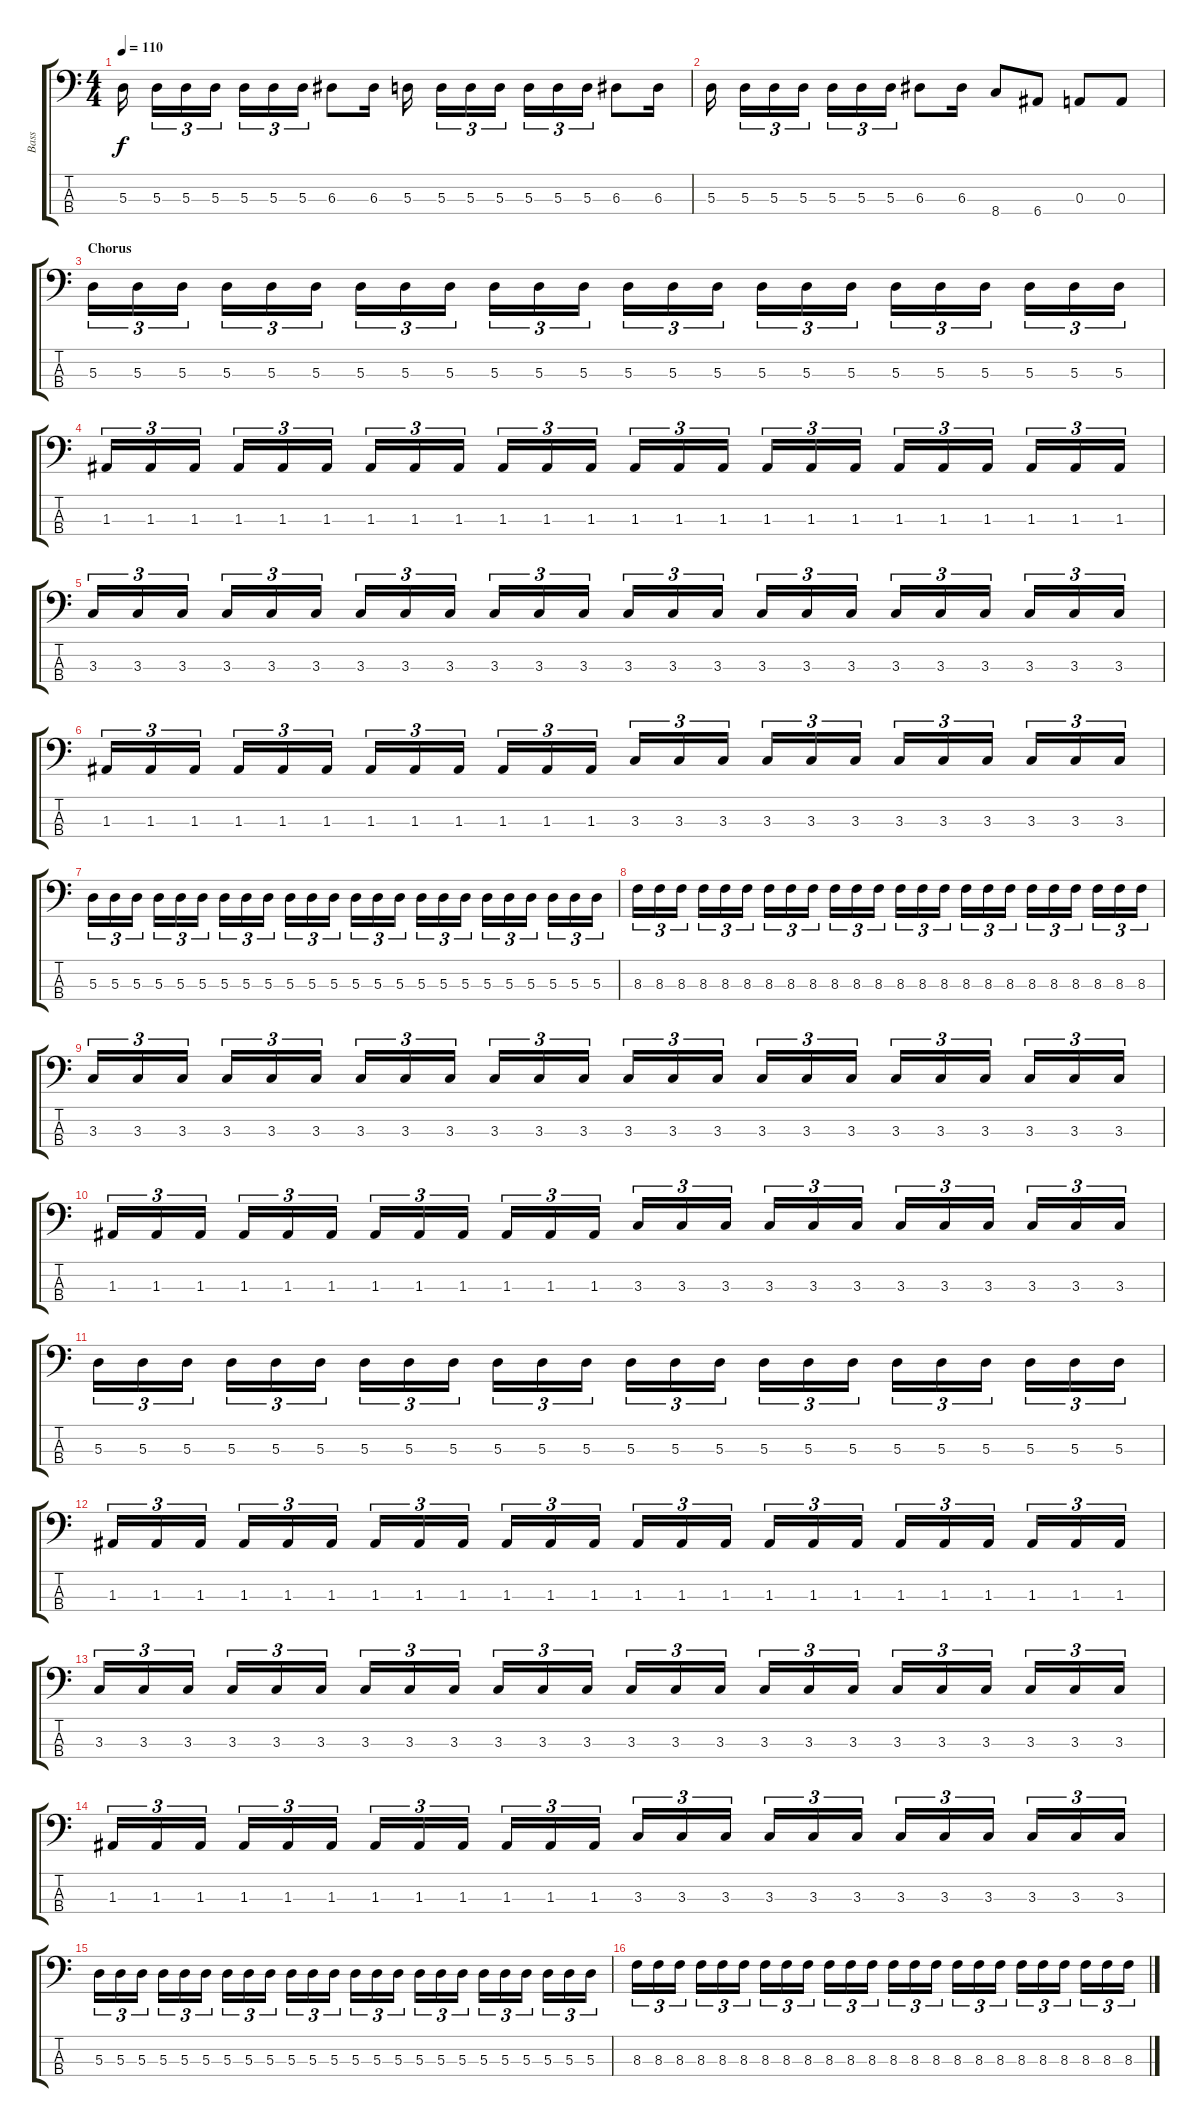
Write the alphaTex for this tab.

\track ("Bass" "Bass") {instrument electricbassfinger}
\staff {score tabs}
\tuning (G2 D2 A1 E1) {hide}
\ts (4 4)
\tempo 110
\clef f4
\ks c
5.3.16{dy f} 5.3.16{tu (3 2)} 5.3.16{tu (3 2)} 5.3.16{tu (3 2)} 5.3.16{tu (3 2)} 5.3.16{tu (3 2)} 5.3.16{tu (3 2)} 6.3.8 6.3.16 5.3.16 5.3.16{tu (3 2)} 5.3.16{tu (3 2)} 5.3.16{tu (3 2)} 5.3.16{tu (3 2)} 5.3.16{tu (3 2)} 5.3.16{tu (3 2)} 6.3.8 6.3.16 |
5.3.16 5.3.16{tu (3 2)} 5.3.16{tu (3 2)} 5.3.16{tu (3 2)} 5.3.16{tu (3 2)} 5.3.16{tu (3 2)} 5.3.16{tu (3 2)} 6.3.8 6.3.16 8.4.8 6.4.8 0.3.8 0.3.8 |
\section ("" "Chorus ")
5.3.16{tu (3 2)} 5.3.16{tu (3 2)} 5.3.16{tu (3 2)} 5.3.16{tu (3 2)} 5.3.16{tu (3 2)} 5.3.16{tu (3 2)} 5.3.16{tu (3 2)} 5.3.16{tu (3 2)} 5.3.16{tu (3 2)} 5.3.16{tu (3 2)} 5.3.16{tu (3 2)} 5.3.16{tu (3 2)} 5.3.16{tu (3 2)} 5.3.16{tu (3 2)} 5.3.16{tu (3 2)} 5.3.16{tu (3 2)} 5.3.16{tu (3 2)} 5.3.16{tu (3 2)} 5.3.16{tu (3 2)} 5.3.16{tu (3 2)} 5.3.16{tu (3 2)} 5.3.16{tu (3 2)} 5.3.16{tu (3 2)} 5.3.16{tu (3 2)} |
1.3.16{tu (3 2)} 1.3.16{tu (3 2)} 1.3.16{tu (3 2)} 1.3.16{tu (3 2)} 1.3.16{tu (3 2)} 1.3.16{tu (3 2)} 1.3.16{tu (3 2)} 1.3.16{tu (3 2)} 1.3.16{tu (3 2)} 1.3.16{tu (3 2)} 1.3.16{tu (3 2)} 1.3.16{tu (3 2)} 1.3.16{tu (3 2)} 1.3.16{tu (3 2)} 1.3.16{tu (3 2)} 1.3.16{tu (3 2)} 1.3.16{tu (3 2)} 1.3.16{tu (3 2)} 1.3.16{tu (3 2)} 1.3.16{tu (3 2)} 1.3.16{tu (3 2)} 1.3.16{tu (3 2)} 1.3.16{tu (3 2)} 1.3.16{tu (3 2)} |
3.3.16{tu (3 2)} 3.3.16{tu (3 2)} 3.3.16{tu (3 2)} 3.3.16{tu (3 2)} 3.3.16{tu (3 2)} 3.3.16{tu (3 2)} 3.3.16{tu (3 2)} 3.3.16{tu (3 2)} 3.3.16{tu (3 2)} 3.3.16{tu (3 2)} 3.3.16{tu (3 2)} 3.3.16{tu (3 2)} 3.3.16{tu (3 2)} 3.3.16{tu (3 2)} 3.3.16{tu (3 2)} 3.3.16{tu (3 2)} 3.3.16{tu (3 2)} 3.3.16{tu (3 2)} 3.3.16{tu (3 2)} 3.3.16{tu (3 2)} 3.3.16{tu (3 2)} 3.3.16{tu (3 2)} 3.3.16{tu (3 2)} 3.3.16{tu (3 2)} |
1.3.16{tu (3 2)} 1.3.16{tu (3 2)} 1.3.16{tu (3 2)} 1.3.16{tu (3 2)} 1.3.16{tu (3 2)} 1.3.16{tu (3 2)} 1.3.16{tu (3 2)} 1.3.16{tu (3 2)} 1.3.16{tu (3 2)} 1.3.16{tu (3 2)} 1.3.16{tu (3 2)} 1.3.16{tu (3 2)} 3.3.16{tu (3 2)} 3.3.16{tu (3 2)} 3.3.16{tu (3 2)} 3.3.16{tu (3 2)} 3.3.16{tu (3 2)} 3.3.16{tu (3 2)} 3.3.16{tu (3 2)} 3.3.16{tu (3 2)} 3.3.16{tu (3 2)} 3.3.16{tu (3 2)} 3.3.16{tu (3 2)} 3.3.16{tu (3 2)} |
5.3.16{tu (3 2)} 5.3.16{tu (3 2)} 5.3.16{tu (3 2)} 5.3.16{tu (3 2)} 5.3.16{tu (3 2)} 5.3.16{tu (3 2)} 5.3.16{tu (3 2)} 5.3.16{tu (3 2)} 5.3.16{tu (3 2)} 5.3.16{tu (3 2)} 5.3.16{tu (3 2)} 5.3.16{tu (3 2)} 5.3.16{tu (3 2)} 5.3.16{tu (3 2)} 5.3.16{tu (3 2)} 5.3.16{tu (3 2)} 5.3.16{tu (3 2)} 5.3.16{tu (3 2)} 5.3.16{tu (3 2)} 5.3.16{tu (3 2)} 5.3.16{tu (3 2)} 5.3.16{tu (3 2)} 5.3.16{tu (3 2)} 5.3.16{tu (3 2)} |
8.3.16{tu (3 2)} 8.3.16{tu (3 2)} 8.3.16{tu (3 2)} 8.3.16{tu (3 2)} 8.3.16{tu (3 2)} 8.3.16{tu (3 2)} 8.3.16{tu (3 2)} 8.3.16{tu (3 2)} 8.3.16{tu (3 2)} 8.3.16{tu (3 2)} 8.3.16{tu (3 2)} 8.3.16{tu (3 2)} 8.3.16{tu (3 2)} 8.3.16{tu (3 2)} 8.3.16{tu (3 2)} 8.3.16{tu (3 2)} 8.3.16{tu (3 2)} 8.3.16{tu (3 2)} 8.3.16{tu (3 2)} 8.3.16{tu (3 2)} 8.3.16{tu (3 2)} 8.3.16{tu (3 2)} 8.3.16{tu (3 2)} 8.3.16{tu (3 2)} |
3.3.16{tu (3 2)} 3.3.16{tu (3 2)} 3.3.16{tu (3 2)} 3.3.16{tu (3 2)} 3.3.16{tu (3 2)} 3.3.16{tu (3 2)} 3.3.16{tu (3 2)} 3.3.16{tu (3 2)} 3.3.16{tu (3 2)} 3.3.16{tu (3 2)} 3.3.16{tu (3 2)} 3.3.16{tu (3 2)} 3.3.16{tu (3 2)} 3.3.16{tu (3 2)} 3.3.16{tu (3 2)} 3.3.16{tu (3 2)} 3.3.16{tu (3 2)} 3.3.16{tu (3 2)} 3.3.16{tu (3 2)} 3.3.16{tu (3 2)} 3.3.16{tu (3 2)} 3.3.16{tu (3 2)} 3.3.16{tu (3 2)} 3.3.16{tu (3 2)} |
1.3.16{tu (3 2)} 1.3.16{tu (3 2)} 1.3.16{tu (3 2)} 1.3.16{tu (3 2)} 1.3.16{tu (3 2)} 1.3.16{tu (3 2)} 1.3.16{tu (3 2)} 1.3.16{tu (3 2)} 1.3.16{tu (3 2)} 1.3.16{tu (3 2)} 1.3.16{tu (3 2)} 1.3.16{tu (3 2)} 3.3.16{tu (3 2)} 3.3.16{tu (3 2)} 3.3.16{tu (3 2)} 3.3.16{tu (3 2)} 3.3.16{tu (3 2)} 3.3.16{tu (3 2)} 3.3.16{tu (3 2)} 3.3.16{tu (3 2)} 3.3.16{tu (3 2)} 3.3.16{tu (3 2)} 3.3.16{tu (3 2)} 3.3.16{tu (3 2)} |
5.3.16{tu (3 2)} 5.3.16{tu (3 2)} 5.3.16{tu (3 2)} 5.3.16{tu (3 2)} 5.3.16{tu (3 2)} 5.3.16{tu (3 2)} 5.3.16{tu (3 2)} 5.3.16{tu (3 2)} 5.3.16{tu (3 2)} 5.3.16{tu (3 2)} 5.3.16{tu (3 2)} 5.3.16{tu (3 2)} 5.3.16{tu (3 2)} 5.3.16{tu (3 2)} 5.3.16{tu (3 2)} 5.3.16{tu (3 2)} 5.3.16{tu (3 2)} 5.3.16{tu (3 2)} 5.3.16{tu (3 2)} 5.3.16{tu (3 2)} 5.3.16{tu (3 2)} 5.3.16{tu (3 2)} 5.3.16{tu (3 2)} 5.3.16{tu (3 2)} |
1.3.16{tu (3 2)} 1.3.16{tu (3 2)} 1.3.16{tu (3 2)} 1.3.16{tu (3 2)} 1.3.16{tu (3 2)} 1.3.16{tu (3 2)} 1.3.16{tu (3 2)} 1.3.16{tu (3 2)} 1.3.16{tu (3 2)} 1.3.16{tu (3 2)} 1.3.16{tu (3 2)} 1.3.16{tu (3 2)} 1.3.16{tu (3 2)} 1.3.16{tu (3 2)} 1.3.16{tu (3 2)} 1.3.16{tu (3 2)} 1.3.16{tu (3 2)} 1.3.16{tu (3 2)} 1.3.16{tu (3 2)} 1.3.16{tu (3 2)} 1.3.16{tu (3 2)} 1.3.16{tu (3 2)} 1.3.16{tu (3 2)} 1.3.16{tu (3 2)} |
3.3.16{tu (3 2)} 3.3.16{tu (3 2)} 3.3.16{tu (3 2)} 3.3.16{tu (3 2)} 3.3.16{tu (3 2)} 3.3.16{tu (3 2)} 3.3.16{tu (3 2)} 3.3.16{tu (3 2)} 3.3.16{tu (3 2)} 3.3.16{tu (3 2)} 3.3.16{tu (3 2)} 3.3.16{tu (3 2)} 3.3.16{tu (3 2)} 3.3.16{tu (3 2)} 3.3.16{tu (3 2)} 3.3.16{tu (3 2)} 3.3.16{tu (3 2)} 3.3.16{tu (3 2)} 3.3.16{tu (3 2)} 3.3.16{tu (3 2)} 3.3.16{tu (3 2)} 3.3.16{tu (3 2)} 3.3.16{tu (3 2)} 3.3.16{tu (3 2)} |
1.3.16{tu (3 2)} 1.3.16{tu (3 2)} 1.3.16{tu (3 2)} 1.3.16{tu (3 2)} 1.3.16{tu (3 2)} 1.3.16{tu (3 2)} 1.3.16{tu (3 2)} 1.3.16{tu (3 2)} 1.3.16{tu (3 2)} 1.3.16{tu (3 2)} 1.3.16{tu (3 2)} 1.3.16{tu (3 2)} 3.3.16{tu (3 2)} 3.3.16{tu (3 2)} 3.3.16{tu (3 2)} 3.3.16{tu (3 2)} 3.3.16{tu (3 2)} 3.3.16{tu (3 2)} 3.3.16{tu (3 2)} 3.3.16{tu (3 2)} 3.3.16{tu (3 2)} 3.3.16{tu (3 2)} 3.3.16{tu (3 2)} 3.3.16{tu (3 2)} |
5.3.16{tu (3 2)} 5.3.16{tu (3 2)} 5.3.16{tu (3 2)} 5.3.16{tu (3 2)} 5.3.16{tu (3 2)} 5.3.16{tu (3 2)} 5.3.16{tu (3 2)} 5.3.16{tu (3 2)} 5.3.16{tu (3 2)} 5.3.16{tu (3 2)} 5.3.16{tu (3 2)} 5.3.16{tu (3 2)} 5.3.16{tu (3 2)} 5.3.16{tu (3 2)} 5.3.16{tu (3 2)} 5.3.16{tu (3 2)} 5.3.16{tu (3 2)} 5.3.16{tu (3 2)} 5.3.16{tu (3 2)} 5.3.16{tu (3 2)} 5.3.16{tu (3 2)} 5.3.16{tu (3 2)} 5.3.16{tu (3 2)} 5.3.16{tu (3 2)} |
8.3.16{tu (3 2)} 8.3.16{tu (3 2)} 8.3.16{tu (3 2)} 8.3.16{tu (3 2)} 8.3.16{tu (3 2)} 8.3.16{tu (3 2)} 8.3.16{tu (3 2)} 8.3.16{tu (3 2)} 8.3.16{tu (3 2)} 8.3.16{tu (3 2)} 8.3.16{tu (3 2)} 8.3.16{tu (3 2)} 8.3.16{tu (3 2)} 8.3.16{tu (3 2)} 8.3.16{tu (3 2)} 8.3.16{tu (3 2)} 8.3.16{tu (3 2)} 8.3.16{tu (3 2)} 8.3.16{tu (3 2)} 8.3.16{tu (3 2)} 8.3.16{tu (3 2)} 8.3.16{tu (3 2)} 8.3.16{tu (3 2)} 8.3.16{tu (3 2)}
